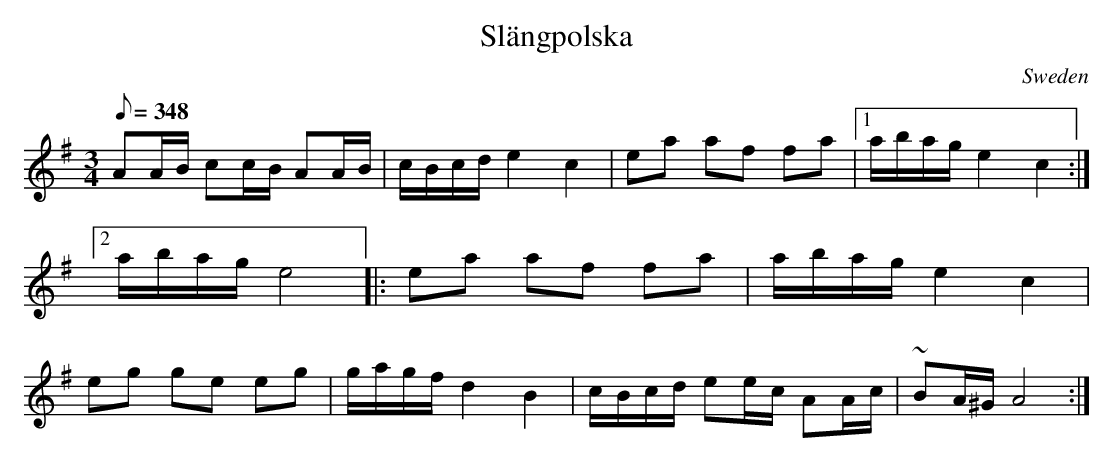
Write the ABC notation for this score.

X:1
T:Slängpolska
O:Sweden
M:3/4
L:1/16
Q:1/8=348
K:ADor
A2AB c2cB A2AB | cBcd e4 c4|\
e2a2 a2f2 f2a2 |1 abag e4 c4 :|2 abag e8 |:\
e2a2 a2f2 f2a2 | abag e4 c4 |\
e2g2 g2e2 e2g2 | gagf d4 B4 |\
cBcd e2ec A2Ac | ~B2A^G A8:|
